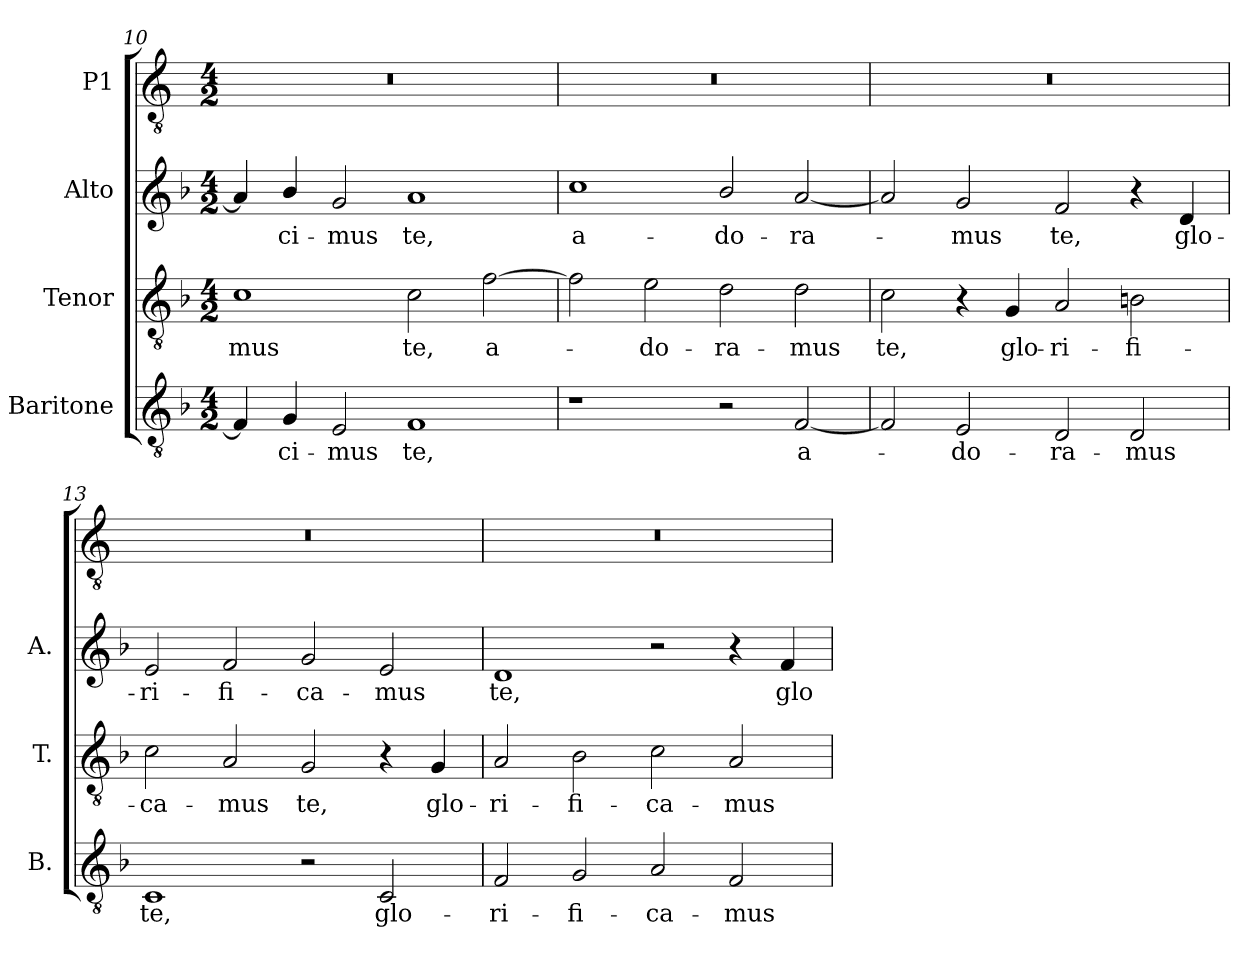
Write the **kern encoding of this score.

**kern	**text	**kern	**text	**kern	**text	**kern
*part4	*part4	*part3	*part3	*part2	*part2	*part1
*staff4	*staff4	*staff3	*staff3	*staff2	*staff2	*staff1
*I"Baritone	*	*I"Tenor	*	*I"Alto	*	*I"P1
*I'B.	*	*I'T.	*	*I'A.	*	*
*clefGv2	*	*clefGv2	*	*clefG2	*	*clefGv2
*ITrd7c12	*	*ITrd7c12	*	*	*	*ITrd7c12
*k[b-]	*	*k[b-]	*	*k[b-]	*	*k[]
*F:	*	*F:	*	*F:	*	*C:
*M4/2	*	*M4/2	*	*M4/2	*	*M4/2
=10	=10	=10	=10	=10	=10	=10
!	!	!	!LO:LY:b:color=#000000	!	!	!LO:N:vis=1
4FFi/]	.	1Ci	-mus	4ai/]	.	0r
!	!LO:LY:b:color=#000000	!	!	!	!	!
!	!	!	!	!	!LO:LY:b:color=#000000	!
4GGi/	-ci-	.	.	4b-i/	-ci-	.
!	!LO:LY:b:color=#000000	!	!	!	!	!
!	!	!	!	!	!LO:LY:b:color=#000000	!
2EEi/	-mus	.	.	2gi/	-mus	.
!	!LO:LY:b:color=#000000	!	!	!	!	!
!	!	!	!LO:LY:b:color=#000000	!	!	!
!	!	!	!	!	!LO:LY:b:color=#000000	!
1FFi	te,	2Ci\	te,	1ai	te,	.
!	!	!	!LO:LY:b:color=#000000	!	!	!
.	.	[2Fi\	a-	.	.	.
!!LO:PB:g=z
=11	=11	=11	=11	=11	=11	=11
!	!	!	!	!	!LO:LY:b:color=#000000	!LO:N:vis=1
1r	.	2Fi\]	.	1cci	a-	0r
!	!	!	!LO:LY:b:color=#000000	!	!	!
.	.	2Ei\	-do-	.	.	.
!	!	!	!LO:LY:b:color=#000000	!	!	!
!	!	!	!	!	!LO:LY:b:color=#000000	!
2r	.	2Di\	-ra-	2b-i/	-do-	.
!	!LO:LY:b:color=#000000	!	!	!	!	!
!	!	!	!LO:LY:b:color=#000000	!	!	!
!	!	!	!	!	!LO:LY:b:color=#000000	!
[2FFi/	a-	2Di\	-mus	[2ai/	-ra-	.
=12	=12	=12	=12	=12	=12	=12
!	!	!	!LO:LY:b:color=#000000	!	!	!LO:N:vis=1
2FFi/]	.	2Ci\	te,	2ai/]	.	0r
!	!LO:LY:b:color=#000000	!	!	!	!	!
!	!	!	!	!	!LO:LY:b:color=#000000	!
2EEi/	-do-	4r	.	2gi/	-mus	.
!	!	!	!LO:LY:b:color=#000000	!	!	!
.	.	4GGi/	glo-	.	.	.
!	!LO:LY:b:color=#000000	!	!	!	!	!
!	!	!	!LO:LY:b:color=#000000	!	!	!
!	!	!	!	!	!LO:LY:b:color=#000000	!
2DDi/	-ra-	2AAi/	-ri-	2fi/	te,	.
!	!LO:LY:b:color=#000000	!	!	!	!	!
!	!	!	!LO:LY:b:color=#000000	!	!	!
2DDi/	-mus	2BBni\	-fi-	4r	.	.
!	!	!	!	!	!LO:LY:b:color=#000000	!
.	.	.	.	4di/	glo-	.
=13	=13	=13	=13	=13	=13	=13
!	!LO:LY:b:color=#000000	!	!	!	!	!
!	!	!	!LO:LY:b:color=#000000	!	!	!
!	!	!	!	!	!LO:LY:b:color=#000000	!LO:N:vis=1
1CCi	te,	2Ci\	-ca-	2ei/	-ri-	0r
!	!	!	!LO:LY:b:color=#000000	!	!	!
!	!	!	!	!	!LO:LY:b:color=#000000	!
.	.	2AAi/	-mus	2fi/	-fi-	.
!	!	!	!LO:LY:b:color=#000000	!	!	!
!	!	!	!	!	!LO:LY:b:color=#000000	!
2r	.	2GGi/	te,	2gi/	-ca-	.
!	!LO:LY:b:color=#000000	!	!	!	!	!
!	!	!	!	!	!LO:LY:b:color=#000000	!
2CCi/	glo-	4r	.	2ei/	-mus	.
!	!	!	!LO:LY:b:color=#000000	!	!	!
.	.	4GGi/	glo-	.	.	.
=14	=14	=14	=14	=14	=14	=14
!	!LO:LY:b:color=#000000	!	!	!	!	!
!	!	!	!LO:LY:b:color=#000000	!	!	!
!	!	!	!	!	!LO:LY:b:color=#000000	!LO:N:vis=1
2FFi/	-ri-	2AAi/	-ri-	1di	te,	0r
!	!LO:LY:b:color=#000000	!	!	!	!	!
!	!	!	!LO:LY:b:color=#000000	!	!	!
2GGi/	-fi-	2BB-i\	-fi-	.	.	.
!	!LO:LY:b:color=#000000	!	!	!	!	!
!	!	!	!LO:LY:b:color=#000000	!	!	!
2AAi/	-ca-	2Ci\	-ca-	2r	.	.
!	!LO:LY:b:color=#000000	!	!	!	!	!
!	!	!	!LO:LY:b:color=#000000	!	!	!
2FFi/	-mus	2AAi/	-mus	4r	.	.
!	!	!	!	!	!LO:LY:b:color=#000000	!
.	.	.	.	4fi/	glo-	.
=	=	=	=	=	=	=
*-	*-	*-	*-	*-	*-	*-
